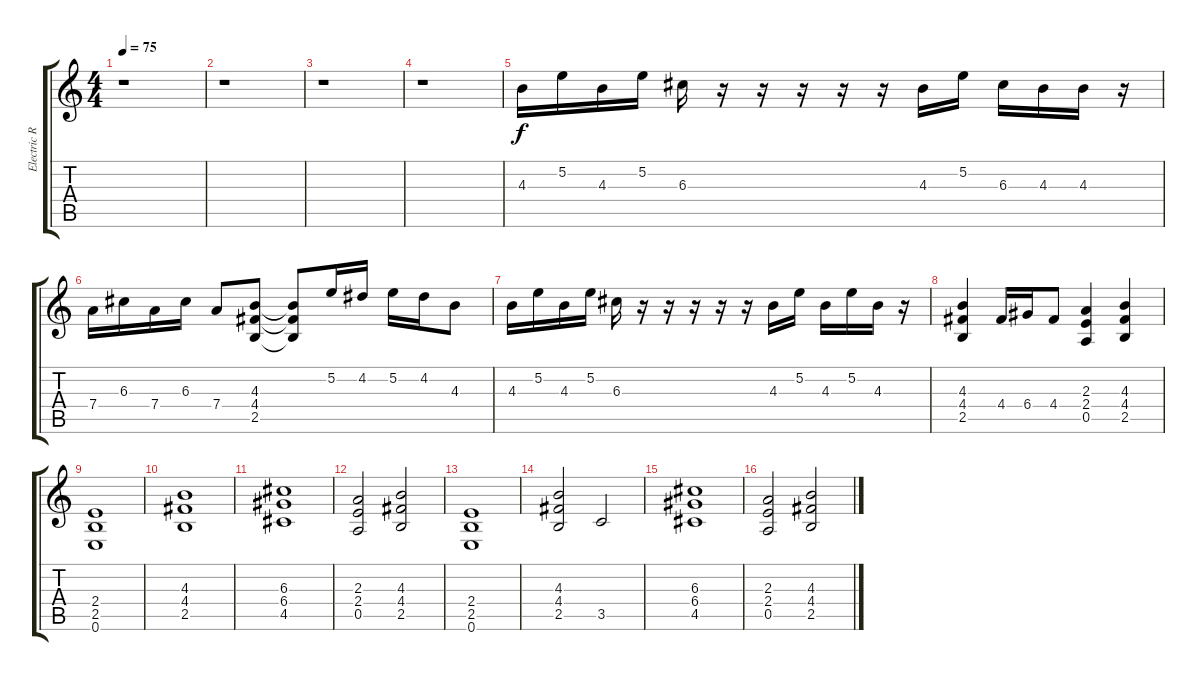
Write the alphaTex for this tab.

\track ("Electric Rhythm Guitar" "Electric R") {instrument distortionguitar}
\staff {score tabs}
\tuning (E4 B3 G3 D3 A2 E2) {hide}
\ts (4 4)
\tempo 75
\clef g2
\ks c
r.1{dy f} |
r.1 |
r.1 |
r.1 |
4.3.16 5.2.16 4.3.16 5.2.16 6.3.16 r.16 r.16 r.16 r.16 r.16 4.3.16 5.2.16 6.3.16 4.3.16 4.3.16 r.16 |
7.4.16 6.3.16 7.4.16 6.3.16 7.4.8 (4.3 4.4 2.5).8 (4.3{t} 4.4{t} 2.5{t}).8 5.2.16 4.2.16 5.2.16 4.2.16 4.3.8 |
4.3.16 5.2.16 4.3.16 5.2.16 6.3.16 r.16 r.16 r.16 r.16 r.16 4.3.16 5.2.16 4.3.16 5.2.16 4.3.16 r.16 |
(4.3 4.4 2.5).4 4.4.16 6.4.16 4.4.8 (2.3 2.4 0.5).4 (4.3 4.4 2.5).4 |
(2.4 2.5 0.6).1 |
(4.3 4.4 2.5).1 |
(6.3 6.4 4.5).1 |
(2.3 2.4 0.5).2 (4.3 4.4 2.5).2 |
(2.4 2.5 0.6).1 |
(4.3 4.4 2.5).2 3.5.2 |
(6.3 6.4 4.5).1 |
(2.3 2.4 0.5).2 (4.3 4.4 2.5).2
